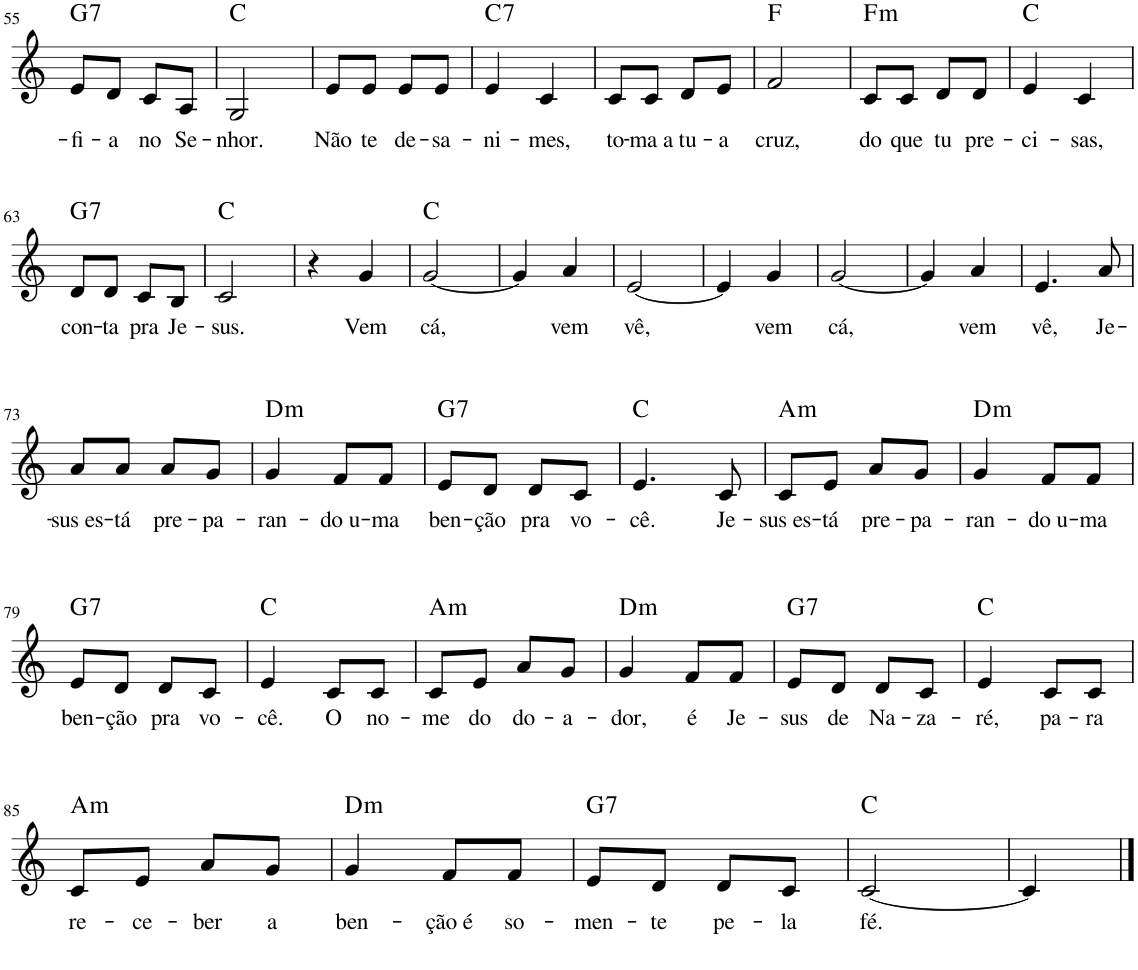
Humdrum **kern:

**kern	**text	**harte
*part1	*part1	*part1
*staff1	*staff1	*
*I"Voz	*	*
*I'Vo.	*	*
!!LO:PB:g=z
*clefG2	*	*
*k[]	*	*
*M2/4	*	*
=55	=55	=55
!	!LO:LY:b	!LO:H:kt=7
8e/L	-fi-	G:7
!	!LO:LY:b	!
8d/J	-a	.
!	!LO:LY:b	!
8c/L	no	.
!	!LO:LY:b	!
8A/J	Se-	.
=56	=56	=56
!	!LO:LY:b	!
2G/	-nhor.	C:maj
=57	=57	=57
!	!LO:LY:b	!
8e/L	Não	.
!	!LO:LY:b	!
8e/J	te	.
!	!LO:LY:b	!
8e/L	de-	.
!	!LO:LY:b	!
8e/J	-sa-	.
=58	=58	=58
!	!LO:LY:b	!LO:H:kt=7
4e/	-ni-	C:7
!	!LO:LY:b	!
4c/	-mes,	.
=59	=59	=59
!	!LO:LY:b	!
8c/L	to-	.
!	!LO:LY:b	!
8c/J	-ma a	.
!	!LO:LY:b	!
8d/L	tu-	.
!	!LO:LY:b	!
8e/J	-a	.
=60	=60	=60
!	!LO:LY:b	!
2f/	cruz,	F:maj
=61	=61	=61
!	!LO:LY:b	!LO:H:kt=m
8c/L	do	F:min
!	!LO:LY:b	!
8c/J	que	.
!	!LO:LY:b	!
8d/L	tu	.
!	!LO:LY:b	!
8d/J	pre-	.
=62	=62	=62
!	!LO:LY:b	!
4e/	-ci-	C:maj
!	!LO:LY:b	!
4c/	-sas,	.
!!LO:LB:g=z
=63	=63	=63
!	!LO:LY:b	!LO:H:kt=7
8d/L	con-	G:7
!	!LO:LY:b	!
8d/J	-ta	.
!	!LO:LY:b	!
8c/L	pra	.
!	!LO:LY:b	!
8B/J	Je-	.
=64	=64	=64
!	!LO:LY:b	!
2c/	-sus.	C:maj
=65	=65	=65
4r	.	.
!	!LO:LY:b	!
4g/	Vem	.
=66	=66	=66
!	!LO:LY:b	!
[2g/	cá,	C:maj
=67	=67	=67
4g/]	.	.
!	!LO:LY:b	!
4a/	vem	.
=68	=68	=68
!	!LO:LY:b	!
[2e/	vê,	.
=69	=69	=69
4e/]	.	.
!	!LO:LY:b	!
4g/	vem	.
=70	=70	=70
!	!LO:LY:b	!
[2g/	cá,	.
=71	=71	=71
4g/]	.	.
!	!LO:LY:b	!
4a/	vem	.
=72	=72	=72
!	!LO:LY:b	!
4.e/	vê,	.
!	!LO:LY:b	!
8a/	Je-	.
!!LO:LB:g=z
=73	=73	=73
!	!LO:LY:b	!
8a/L	-sus es-	.
!	!LO:LY:b	!
8a/J	-tá	.
!	!LO:LY:b	!
8a/L	pre-	.
!	!LO:LY:b	!
8g/J	-pa-	.
=74	=74	=74
!	!LO:LY:b	!LO:H:kt=m
4g/	-ran-	D:min
!	!LO:LY:b	!
8f/L	-do u-	.
!	!LO:LY:b	!
8f/J	-ma	.
=75	=75	=75
!	!LO:LY:b	!LO:H:kt=7
8e/L	ben-	G:7
!	!LO:LY:b	!
8d/J	-ção	.
!	!LO:LY:b	!
8d/L	pra	.
!	!LO:LY:b	!
8c/J	vo-	.
=76	=76	=76
!	!LO:LY:b	!
4.e/	-cê.	C:maj
!	!LO:LY:b	!
8c/	Je-	.
=77	=77	=77
!	!LO:LY:b	!LO:H:kt=m
8c/L	-sus es-	A:min
!	!LO:LY:b	!
8e/J	-tá	.
!	!LO:LY:b	!
8a/L	pre-	.
!	!LO:LY:b	!
8g/J	-pa-	.
=78	=78	=78
!	!LO:LY:b	!LO:H:kt=m
4g/	-ran-	D:min
!	!LO:LY:b	!
8f/L	-do u-	.
!	!LO:LY:b	!
8f/J	-ma	.
!!LO:LB:g=z
=79	=79	=79
!	!LO:LY:b	!LO:H:kt=7
8e/L	ben-	G:7
!	!LO:LY:b	!
8d/J	-ção	.
!	!LO:LY:b	!
8d/L	pra	.
!	!LO:LY:b	!
8c/J	vo-	.
=80	=80	=80
!	!LO:LY:b	!
4e/	-cê.	C:maj
!	!LO:LY:b	!
8c/L	O	.
!	!LO:LY:b	!
8c/J	no-	.
=81	=81	=81
!	!LO:LY:b	!LO:H:kt=m
8c/L	-me	A:min
!	!LO:LY:b	!
8e/J	do	.
!	!LO:LY:b	!
8a/L	do-	.
!	!LO:LY:b	!
8g/J	-a-	.
=82	=82	=82
!	!LO:LY:b	!LO:H:kt=m
4g/	-dor,	D:min
!	!LO:LY:b	!
8f/L	é	.
!	!LO:LY:b	!
8f/J	Je-	.
=83	=83	=83
!	!LO:LY:b	!LO:H:kt=7
8e/L	-sus	G:7
!	!LO:LY:b	!
8d/J	de	.
!	!LO:LY:b	!
8d/L	Na-	.
!	!LO:LY:b	!
8c/J	-za-	.
=84	=84	=84
!	!LO:LY:b	!
4e/	-ré,	C:maj
!	!LO:LY:b	!
8c/L	pa-	.
!	!LO:LY:b	!
8c/J	-ra	.
!!LO:LB:g=z
=85	=85	=85
!	!LO:LY:b	!LO:H:kt=m
8c/L	re-	A:min
!	!LO:LY:b	!
8e/J	-ce-	.
!	!LO:LY:b	!
8a/L	-ber	.
!	!LO:LY:b	!
8g/J	a	.
=86	=86	=86
!	!LO:LY:b	!LO:H:kt=m
4g/	ben-	D:min
!	!LO:LY:b	!
8f/L	-ção é	.
!	!LO:LY:b	!
8f/J	so-	.
=87	=87	=87
!	!LO:LY:b	!LO:H:kt=7
8e/L	-men-	G:7
!	!LO:LY:b	!
8d/J	-te	.
!	!LO:LY:b	!
8d/L	pe-	.
!	!LO:LY:b	!
8c/J	-la	.
=88	=88	=88
!	!LO:LY:b	!
[2c/	fé.	C:maj
=89	=89	=89
4c/]	.	.
==	==	==
*-	*-	*-
